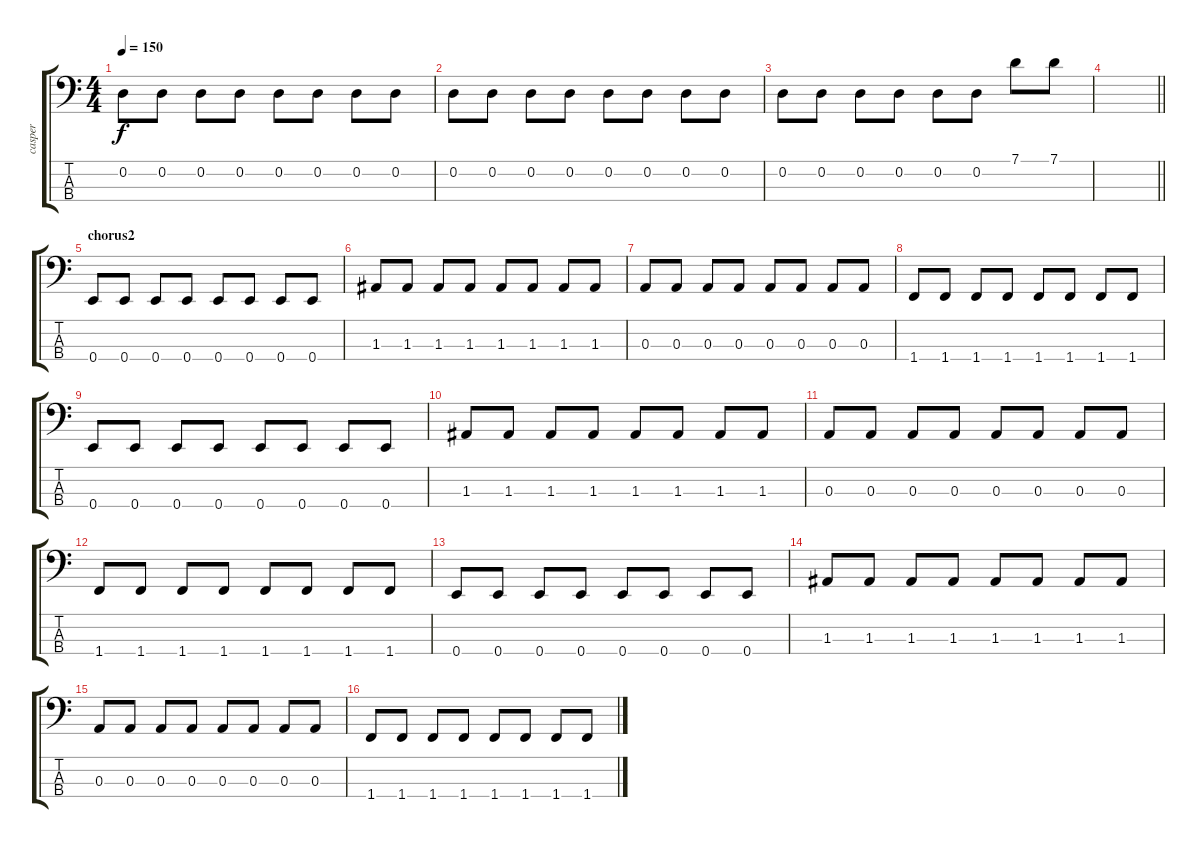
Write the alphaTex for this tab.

\track ("casper" "casper") {instrument electricbasspick}
\staff {score tabs}
\tuning (G2 D2 A1 E1) {hide}
\ts (4 4)
\tempo 150
\clef f4
\ks c
0.2.8{dy f} 0.2.8 0.2.8 0.2.8 0.2.8 0.2.8 0.2.8 0.2.8 |
0.2.8 0.2.8 0.2.8 0.2.8 0.2.8 0.2.8 0.2.8 0.2.8 |
0.2.8 0.2.8 0.2.8 0.2.8 0.2.8 0.2.8 7.1.8 7.1.8 |
\barLineRight lightlight
|
\section ("" "chorus2")
0.4.8 0.4.8 0.4.8 0.4.8 0.4.8 0.4.8 0.4.8 0.4.8 |
1.3.8 1.3.8 1.3.8 1.3.8 1.3.8 1.3.8 1.3.8 1.3.8 |
0.3.8 0.3.8 0.3.8 0.3.8 0.3.8 0.3.8 0.3.8 0.3.8 |
1.4.8 1.4.8 1.4.8 1.4.8 1.4.8 1.4.8 1.4.8 1.4.8 |
0.4.8 0.4.8 0.4.8 0.4.8 0.4.8 0.4.8 0.4.8 0.4.8 |
1.3.8 1.3.8 1.3.8 1.3.8 1.3.8 1.3.8 1.3.8 1.3.8 |
0.3.8 0.3.8 0.3.8 0.3.8 0.3.8 0.3.8 0.3.8 0.3.8 |
1.4.8 1.4.8 1.4.8 1.4.8 1.4.8 1.4.8 1.4.8 1.4.8 |
0.4.8 0.4.8 0.4.8 0.4.8 0.4.8 0.4.8 0.4.8 0.4.8 |
1.3.8 1.3.8 1.3.8 1.3.8 1.3.8 1.3.8 1.3.8 1.3.8 |
0.3.8 0.3.8 0.3.8 0.3.8 0.3.8 0.3.8 0.3.8 0.3.8 |
1.4.8 1.4.8 1.4.8 1.4.8 1.4.8 1.4.8 1.4.8 1.4.8
